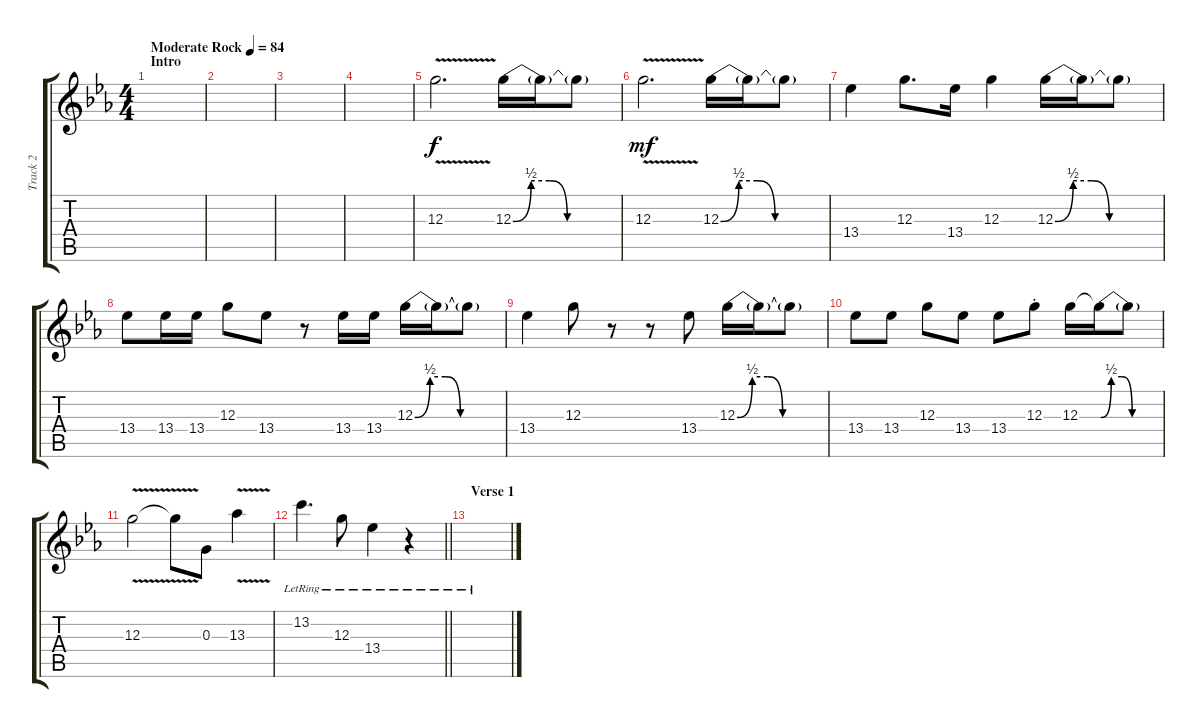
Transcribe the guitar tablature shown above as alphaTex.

\track ("Track 2" "Track 2") {instrument distortionguitar}
\staff {score tabs}
\tuning (E4 B3 G3 D3 A2 E2) {hide}
\ts (4 4)
\section ("" "Intro")
\tempo (84 "Moderate Rock")
\clef g2
\ks eb
|
|
|
|
12.3{v}.2{d} 12.3{be (custom 0 0 10 2 20 2 30 0 60 0)}.16 12.3{t}.16{dy f} 12.3{t}.8 |
12.3{v}.2{d dy mf} 12.3{be (custom 0 0 10 2 20 2 30 0 60 0)}.16 12.3{t}.16 12.3{t}.8 |
13.4.4 12.3.8{d} 13.4.16 12.3.4 12.3{be (custom 0 0 10 2 20 2 30 0 60 0)}.16 12.3{t}.16 12.3{t}.8 |
13.4.8 13.4.16 13.4.16 12.3.8 13.4.8 r.8 13.4.16 13.4.16 12.3{be (custom 0 0 10 2 20 2 30 0 60 0)}.16 12.3{t}.16 12.3{t}.8 |
13.4.4 12.3.8 r.8 r.8 13.4.8 12.3{be (custom 0 0 10 2 20 2 30 0 60 0)}.16 12.3{t}.16 12.3{t}.8 |
13.4.8 13.4.8 12.3.8 13.4.8 13.4.8 12.3{st}.8 12.3.16 12.3{be (custom 0 0 10 2 20 2 30 0 60 0) t}.16 12.3{t}.8 |
12.3{v}.2 12.3{t}.8 0.3.8 13.3{v}.4 |
\barLineRight lightlight
13.2{lr}.4{d} 12.3{lr}.8 13.4{lr}.4 r.4 |
\section ("" "Verse 1")
